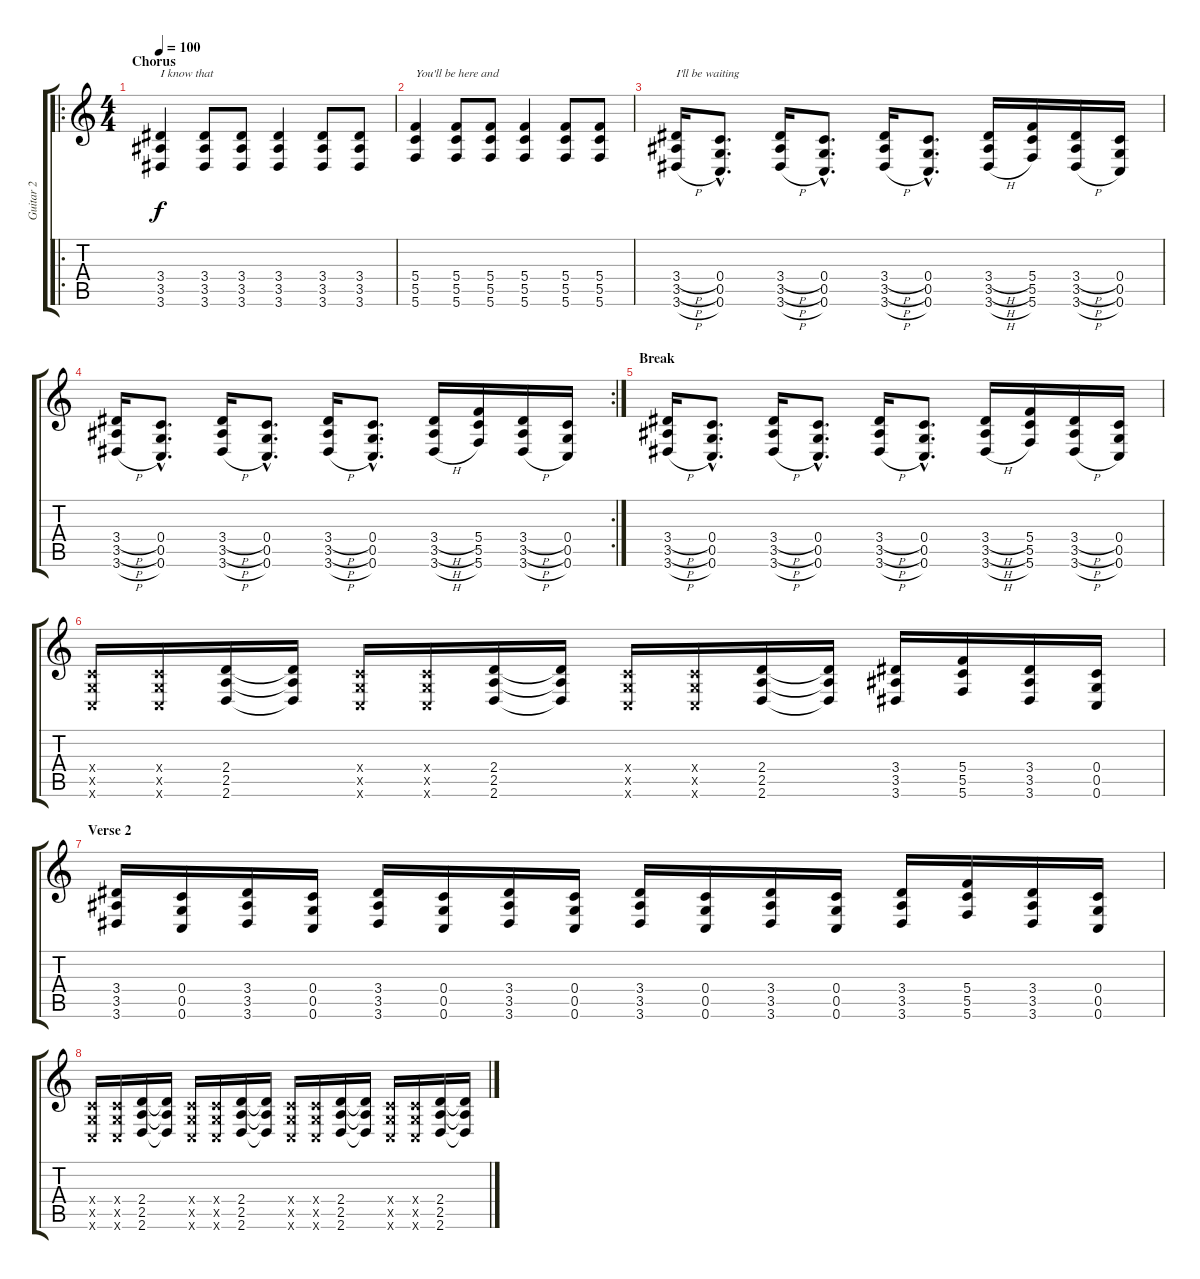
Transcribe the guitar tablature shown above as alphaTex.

\track ("Guitar 2" "Guitar 2") {instrument distortionguitar}
\staff {score tabs}
\tuning (D4 A3 F3 C3 G2 C2) {hide}
\ro
\ts (4 4)
\section ("" "Chorus")
\tempo 100
\clef g2
\ks c
(3.4 3.5 3.6).4{txt "I know that" dy f} (3.4 3.5 3.6).8 (3.4 3.5 3.6).8 (3.4 3.5 3.6).4 (3.4 3.5 3.6).8 (3.4 3.5 3.6).8 |
(5.4 5.5 5.6).4{txt "You'll be here and"} (5.4 5.5 5.6).8 (5.4 5.5 5.6).8 (5.4 5.5 5.6).4 (5.4 5.5 5.6).8 (5.4 5.5 5.6).8 |
(3.4{h} 3.5{h} 3.6{h}).16{txt "I'll be waiting"} (0.4{hac} 0.5{hac} 0.6{hac}).8{d} (3.4{h} 3.5{h} 3.6{h}).16 (0.4{hac} 0.5{hac} 0.6{hac}).8{d} (3.4{h} 3.5{h} 3.6{h}).16 (0.4{hac} 0.5{hac} 0.6{hac}).8{d} (3.4{h} 3.5{h} 3.6{h}).16 (5.4 5.5 5.6).16 (3.4{h} 3.5{h} 3.6{h}).16 (0.4 0.5 0.6).16 |
\rc 2
(3.4{h} 3.5{h} 3.6{h}).16 (0.4{hac} 0.5{hac} 0.6{hac}).8{d} (3.4{h} 3.5{h} 3.6{h}).16 (0.4{hac} 0.5{hac} 0.6{hac}).8{d} (3.4{h} 3.5{h} 3.6{h}).16 (0.4{hac} 0.5{hac} 0.6{hac}).8{d} (3.4{h} 3.5{h} 3.6{h}).16 (5.4 5.5 5.6).16 (3.4{h} 3.5{h} 3.6{h}).16 (0.4 0.5 0.6).16 |
\section ("" "Break")
(3.4{h} 3.5{h} 3.6{h}).16 (0.4{hac} 0.5{hac} 0.6{hac}).8{d} (3.4{h} 3.5{h} 3.6{h}).16 (0.4{hac} 0.5{hac} 0.6{hac}).8{d} (3.4{h} 3.5{h} 3.6{h}).16 (0.4{hac} 0.5{hac} 0.6{hac}).8{d} (3.4{h} 3.5{h} 3.6{h}).16 (5.4 5.5 5.6).16 (3.4{h} 3.5{h} 3.6{h}).16 (0.4 0.5 0.6).16 |
(0.4{x} 0.5{x} 0.6{x}).16 (0.4{x} 0.5{x} 0.6{x}).16 (2.4 2.5 2.6).16 (2.4{t} 2.5{t} 2.6{t}).16 (0.4{x} 0.5{x} 0.6{x}).16 (0.4{x} 0.5{x} 0.6{x}).16 (2.4 2.5 2.6).16 (2.4{t} 2.5{t} 2.6{t}).16 (0.4{x} 0.5{x} 0.6{x}).16 (0.4{x} 0.5{x} 0.6{x}).16 (2.4 2.5 2.6).16 (2.4{t} 2.5{t} 2.6{t}).16 (3.4 3.5 3.6).16 (5.4 5.5 5.6).16 (3.4 3.5 3.6).16 (0.4 0.5 0.6).16 |
\section ("" "Verse 2")
(3.4 3.5 3.6).16 (0.4 0.5 0.6).16 (3.4 3.5 3.6).16 (0.4 0.5 0.6).16 (3.4 3.5 3.6).16 (0.4 0.5 0.6).16 (3.4 3.5 3.6).16 (0.4 0.5 0.6).16 (3.4 3.5 3.6).16 (0.4 0.5 0.6).16 (3.4 3.5 3.6).16 (0.4 0.5 0.6).16 (3.4 3.5 3.6).16 (5.4 5.5 5.6).16 (3.4 3.5 3.6).16 (0.4 0.5 0.6).16 |
(0.4{x} 0.5{x} 0.6{x}).16 (0.4{x} 0.5{x} 0.6{x}).16 (2.4 2.5 2.6).16 (2.4{t} 2.5{t} 2.6{t}).16 (0.4{x} 0.5{x} 0.6{x}).16 (0.4{x} 0.5{x} 0.6{x}).16 (2.4 2.5 2.6).16 (2.4{t} 2.5{t} 2.6{t}).16 (0.4{x} 0.5{x} 0.6{x}).16 (0.4{x} 0.5{x} 0.6{x}).16 (2.4 2.5 2.6).16 (2.4{t} 2.5{t} 2.6{t}).16 (0.4{x} 0.5{x} 0.6{x}).16 (0.4{x} 0.5{x} 0.6{x}).16 (2.4 2.5 2.6).16 (2.4{t} 2.5{t} 2.6{t}).16
